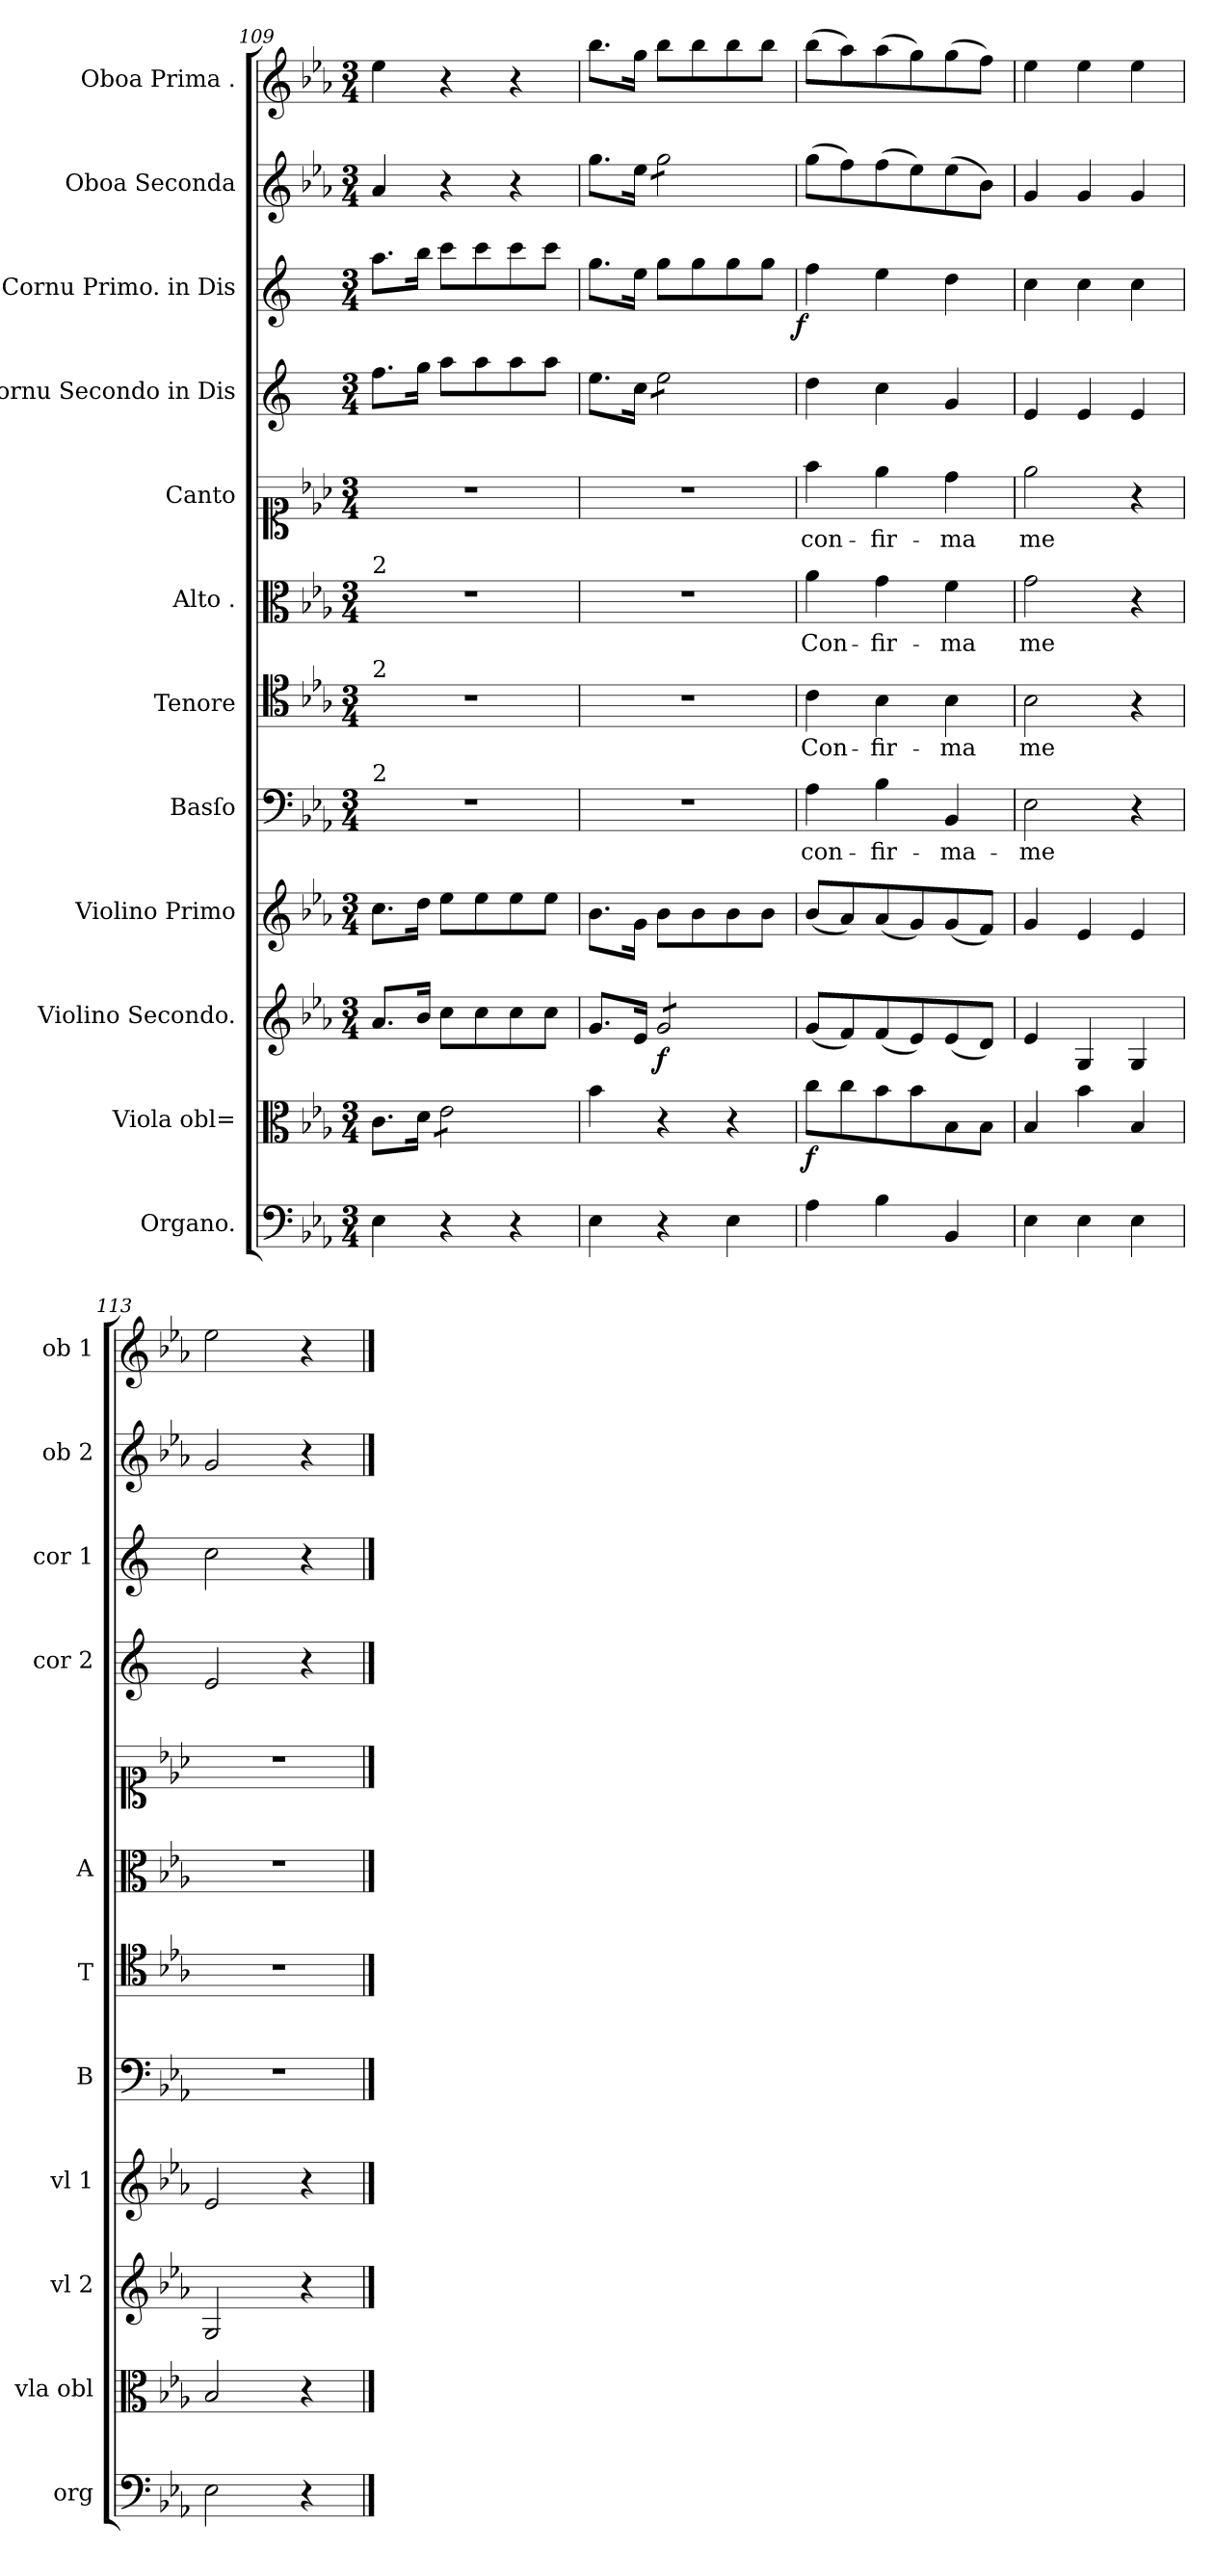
**kern	**kern	**dynam	**kern	**dynam	**kern	**kern	**text	**kern	**text	**kern	**text	**kern	**text	**kern	**kern	**dynam	**kern	**kern
*part12	*part11	*part11	*part10	*part10	*part9	*part8	*part8	*part7	*part7	*part6	*part6	*part5	*part5	*part4	*part3	*part3	*part2	*part1
*staff12	*staff11	*staff11	*staff10	*staff10	*staff9	*staff8	*staff8	*staff7	*staff7	*staff6	*staff6	*staff5	*staff5	*staff4	*staff3	*staff3	*staff2	*staff1
*I"Organo.	*I"Viola obl=	*	*I"Violino Secondo.	*	*I"Violino Primo	*I"Basſo	*	*I"Tenore	*	*I"Alto .	*	*I"Canto	*	*I"Cornu Secondo in Dis	*I"Cornu Primo. in Dis	*	*I"Oboa Seconda	*I"Oboa Prima .
*I'org	*I'vla obl	*	*I'vl 2	*	*I'vl 1	*I'B	*	*I'T	*	*I'A	*	*	*	*I'cor 2	*I'cor 1	*	*I'ob 2	*I'ob 1
*clefF4	*clefC3	*	*clefG2	*	*clefG2	*clefF4	*	*clefC4	*	*clefC3	*	*clefC1	*	*clefG2	*clefG2	*	*clefG2	*clefG2
*	*	*	*	*	*	*	*	*	*	*	*	*	*	*ITrd5c9	*ITrd5c9	*	*	*
*k[b-e-a-]	*k[b-e-a-]	*	*k[b-e-a-]	*	*k[b-e-a-]	*k[b-e-a-]	*	*k[b-e-a-]	*	*k[b-e-a-]	*	*k[b-e-a-]	*	*k[b-e-a-]	*k[b-e-a-]	*	*k[b-e-a-]	*k[b-e-a-]
*E-:	*E-:	*	*E-:	*	*E-:	*E-:	*	*E-:	*	*E-:	*	*E-:	*	*E-:	*E-:	*	*E-:	*E-:
*M3/4	*M3/4	*	*M3/4	*	*M3/4	*M3/4	*	*M3/4	*	*M3/4	*	*M3/4	*	*M3/4	*M3/4	*	*M3/4	*M3/4
=109	=109	=109	=109	=109	=109	=109	=109	=109	=109	=109	=109	=109	=109	=109	=109	=109	=109	=109
!	!	!	!	!	!	!	!	!	!	!LO:TX:a:t=2	!	!	!	!	!	!	!	!
!	!	!	!	!	!	!	!	!LO:TX:a:t=2	!	!	!	!	!	!	!	!	!	!
!	!	!	!	!	!	!LO:TX:a:t=2	!	!	!	!	!	!	!	!	!	!	!	!
4E-\	8.c\L	.	8.a-/L	.	8.cc\L	2.r	.	2.r	.	2.r	.	2.r	.	8.a-\L	8.cc\L	.	4a-/	4ee-\
.	16d\Jk	.	16b-/Jk	.	16dd\Jk	.	.	.	.	.	.	.	.	16b-\Jk	16dd\Jk	.	.	.
*	*tremolo	*	*	*	*	*	*	*	*	*	*	*	*	*	*	*	*	*
4r	8e-\L	.	8cc\L	.	8ee-\L	.	.	.	.	.	.	.	.	8cc\L	8ee-\L	.	4r	4r
.	8e-\	.	8cc\	.	8ee-\	.	.	.	.	.	.	.	.	8cc\	8ee-\	.	.	.
4r	8e-\	.	8cc\	.	8ee-\	.	.	.	.	.	.	.	.	8cc\	8ee-\	.	4r	4r
.	8e-\J	.	8cc\J	.	8ee-\J	.	.	.	.	.	.	.	.	8cc\J	8ee-\J	.	.	.
*	*Xtremolo	*	*	*	*	*	*	*	*	*	*	*	*	*	*	*	*	*
=110	=110	=110	=110	=110	=110	=110	=110	=110	=110	=110	=110	=110	=110	=110	=110	=110	=110	=110
4E-\	4b-\	.	8.g/L	.	8.b-\L	2.r	.	2.r	.	2.r	.	2.r	.	8.g\L	8.b-\L	.	8.gg\L	8.bb-\L
.	.	.	16e-/Jk	.	16g\Jk	.	.	.	.	.	.	.	.	16e-\Jk	16g\Jk	.	16ee-\Jk	16gg\Jk
!	!	!	!	!LO:DY:b	!	!	!	!	!	!	!	!	!	!	!	!	!	!
*	*	*	*tremolo	*	*	*	*	*	*	*	*	*	*	*	*	*	*	*
*	*	*	*	*	*	*	*	*	*	*	*	*	*	*tremolo	*	*	*	*
*	*	*	*	*	*	*	*	*	*	*	*	*	*	*	*	*	*tremolo	*
4r	4r	.	8g/L	f	8b-\L	.	.	.	.	.	.	.	.	8g\L	8b-\L	.	8gg\L	8bb-\L
.	.	.	8g/	.	8b-\	.	.	.	.	.	.	.	.	8g\	8b-\	.	8gg\	8bb-\
4E-\	4r	.	8g/	.	8b-\	.	.	.	.	.	.	.	.	8g\	8b-\	.	8gg\	8bb-\
.	.	.	8g/J	.	8b-\J	.	.	.	.	.	.	.	.	8g\J	8b-\J	.	8gg\J	8bb-\J
*	*	*	*	*	*	*	*	*	*	*	*	*	*	*	*	*	*Xtremolo	*
*	*	*	*	*	*	*	*	*	*	*	*	*	*	*Xtremolo	*	*	*	*
*	*	*	*Xtremolo	*	*	*	*	*	*	*	*	*	*	*	*	*	*	*
=111	=111	=111	=111	=111	=111	=111	=111	=111	=111	=111	=111	=111	=111	=111	=111	=111	=111	=111
!	!	!	!	!	!	!	!	!	!	!	!	!	!	!	!	!LO:DY:rj	!	!
4A-\	8cc\L	f	(8g/L	.	(8b-/L	4A-\	con-	4c\	Con-	4a-\	Con-	4ff\	con-	4f\	4a-\	f	(8gg\L	(8bb-\L
.	8cc\	.	8f/)	.	8a-/)	.	.	.	.	.	.	.	.	.	.	.	8ff\)	8aa-\)
4B-\	8b-\	.	(8f/	.	(8a-/	4B-\	-fir-	4B-\	-fir-	4g\	-fir-	4ee-\	-fir-	4e-\	4g\	.	(8ff\	(8aa-\
.	8b-\	.	8e-/)	.	8g/)	.	.	.	.	.	.	.	.	.	.	.	8ee-\)	8gg\)
4BB-/	8B-/	.	(8e-/	.	(8g/	4BB-/	-ma-	4B-\	-ma	4f\	-ma	4dd\	-ma	4B-/	4f\	.	(8ee-\	(8gg\
.	8B-/J	.	8d/J)	.	8f/J)	.	.	.	.	.	.	.	.	.	.	.	8b-\J)	8ff\J)
=112	=112	=112	=112	=112	=112	=112	=112	=112	=112	=112	=112	=112	=112	=112	=112	=112	=112	=112
4E-\	4B-/	.	4e-/	.	4g/	2E-\	-me	2B-\	me	2g\	me	2ee-\	me	4G/	4e-\	.	4g/	4ee-\
4E-\	4b-\	.	4G/	.	4e-/	.	.	.	.	.	.	.	.	4G/	4e-\	.	4g/	4ee-\
4E-\	4B-/	.	4G/	.	4e-/	4r	.	4r	.	4r	.	4r	.	4G/	4e-\	.	4g/	4ee-\
=113	=113	=113	=113	=113	=113	=113	=113	=113	=113	=113	=113	=113	=113	=113	=113	=113	=113	=113
2E-\	2B-/	.	2G/	.	2e-/	2.r	.	2.r	.	2.r	.	2.r	.	2G/	2e-\	.	2g/	2ee-\
4r	4r	.	4r	.	4r	.	.	.	.	.	.	.	.	4r	4r	.	4r	4r
==	==	==	==	==	==	==	==	==	==	==	==	==	==	==	==	==	==	==
*-	*-	*-	*-	*-	*-	*-	*-	*-	*-	*-	*-	*-	*-	*-	*-	*-	*-	*-
